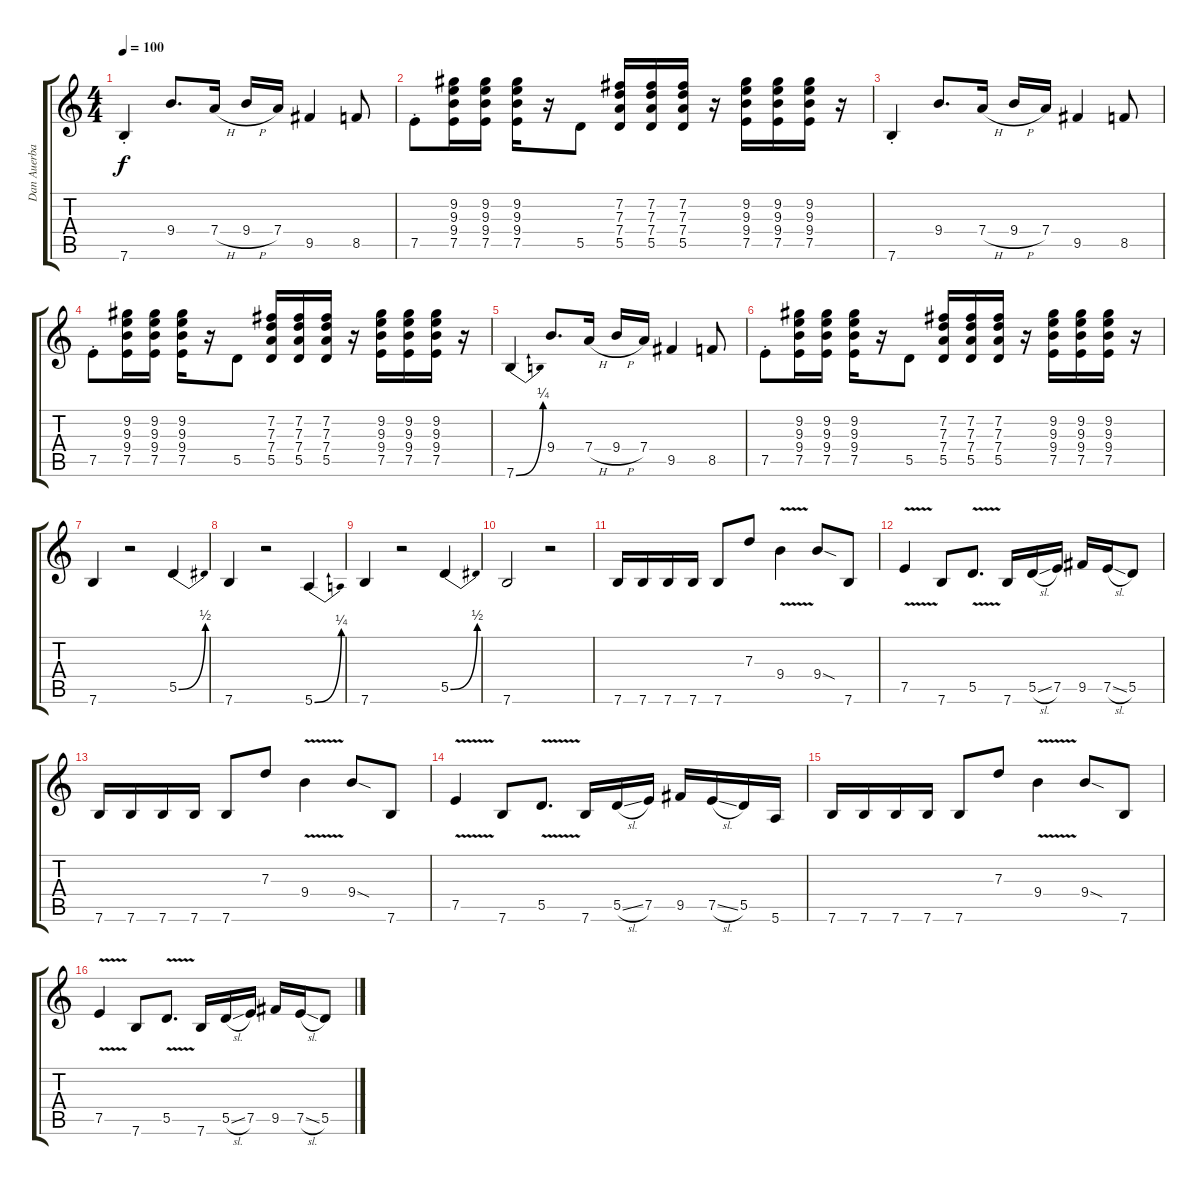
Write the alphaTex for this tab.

\track ("Dan Auerbach" "Dan Auerba") {instrument distortionguitar}
\staff {score tabs}
\tuning (E4 B3 G3 D3 A2 E2) {hide}
\ts (4 4)
\tempo 100
\clef g2
\ks c
7.6{st}.4{dy f} 9.4.8{d} 7.4{h}.16 9.4{h}.16 7.4.16 9.5.4 8.5.8 |
7.5{st}.8 (9.2 9.3 9.4 7.5).16 (9.2 9.3 9.4 7.5).16 (9.2 9.3 9.4 7.5).16 r.16 5.5.8 (7.2 7.3 7.4 5.5).16 (7.2 7.3 7.4 5.5).16 (7.2 7.3 7.4 5.5).16 r.16 (9.2 9.3 9.4 7.5).16 (9.2 9.3 9.4 7.5).16 (9.2 9.3 9.4 7.5).16 r.16 |
7.6{st}.4 9.4.8{d} 7.4{h}.16 9.4{h}.16 7.4.16 9.5.4 8.5.8 |
7.5{st}.8 (9.2 9.3 9.4 7.5).16 (9.2 9.3 9.4 7.5).16 (9.2 9.3 9.4 7.5).16 r.16 5.5.8 (7.2 7.3 7.4 5.5).16 (7.2 7.3 7.4 5.5).16 (7.2 7.3 7.4 5.5).16 r.16 (9.2 9.3 9.4 7.5).16 (9.2 9.3 9.4 7.5).16 (9.2 9.3 9.4 7.5).16 r.16 |
7.6{be (bend 0 0 60 1)}.4 9.4.8{d} 7.4{h}.16 9.4{h}.16 7.4.16 9.5.4 8.5.8 |
7.5{st}.8 (9.2 9.3 9.4 7.5).16 (9.2 9.3 9.4 7.5).16 (9.2 9.3 9.4 7.5).16 r.16 5.5.8 (7.2 7.3 7.4 5.5).16 (7.2 7.3 7.4 5.5).16 (7.2 7.3 7.4 5.5).16 r.16 (9.2 9.3 9.4 7.5).16 (9.2 9.3 9.4 7.5).16 (9.2 9.3 9.4 7.5).16 r.16 |
7.6.4 r.2 5.5{be (bend 0 0 60 2)}.4 |
7.6.4 r.2 5.6{be (bend 0 0 60 1)}.4 |
7.6.4 r.2 5.5{be (bend 0 0 60 2)}.4 |
7.6.2 r.2 |
7.6.16 7.6.16 7.6.16 7.6.16 7.6.8 7.3.8 9.4{v}.4 9.4{sod}.8 7.6.8 |
7.5{v}.4 7.6.8 5.5{v}.8{d} 7.6.16 5.5{sl}.16 7.5.16 9.5.16 7.5{sl}.16 5.5.8 |
7.6.16 7.6.16 7.6.16 7.6.16 7.6.8 7.3.8 9.4{v}.4 9.4{sod}.8 7.6.8 |
7.5{v}.4 7.6.8 5.5{v}.8{d} 7.6.16 5.5{sl}.16 7.5.16 9.5.16 7.5{sl}.16 5.5.16 5.6.16 |
7.6.16 7.6.16 7.6.16 7.6.16 7.6.8 7.3.8 9.4{v}.4 9.4{sod}.8 7.6.8 |
7.5{v}.4 7.6.8 5.5{v}.8{d} 7.6.16 5.5{sl}.16 7.5.16 9.5.16 7.5{sl}.16 5.5.8
